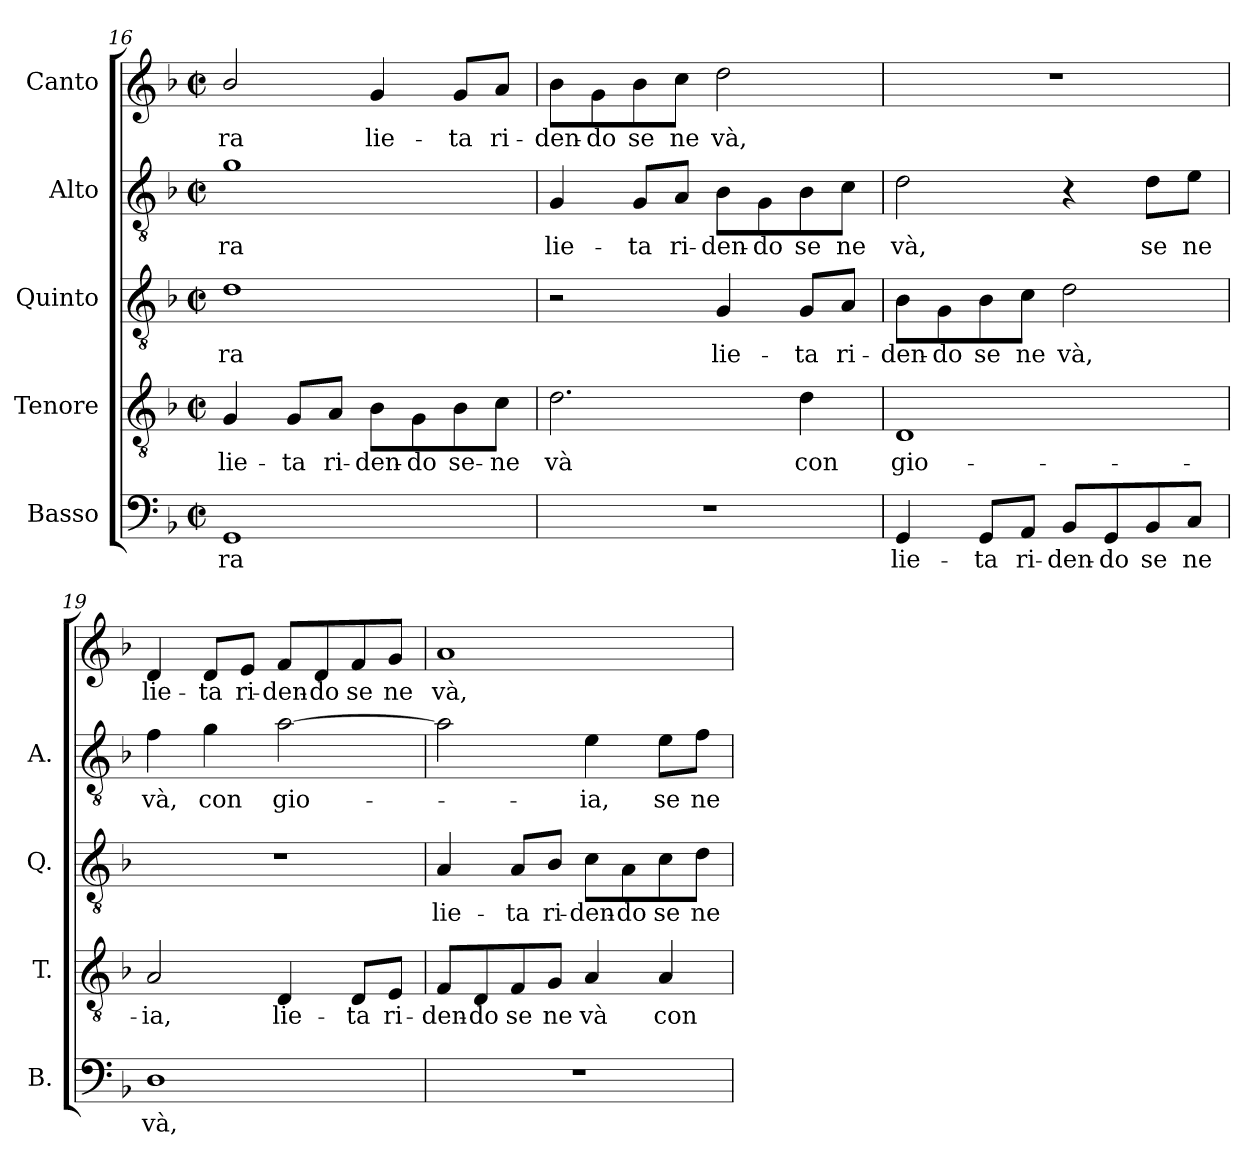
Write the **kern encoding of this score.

**kern	**text	**kern	**text	**kern	**text	**kern	**text	**kern	**text
*part5	*part5	*part4	*part4	*part3	*part3	*part2	*part2	*part1	*part1
*staff5	*staff5	*staff4	*staff4	*staff3	*staff3	*staff2	*staff2	*staff1	*staff1
*I"Basso	*	*I"Tenore	*	*I"Quinto	*	*I"Alto	*	*I"Canto	*
*I'B.	*	*I'T.	*	*I'Q.	*	*I'A.	*	*	*
*clefF4	*	*clefGv2	*	*clefGv2	*	*clefGv2	*	*clefG2	*
*	*	*ITrd7c12	*	*ITrd7c12	*	*ITrd7c12	*	*	*
*k[b-]	*	*k[b-]	*	*k[b-]	*	*k[b-]	*	*k[b-]	*
*F:	*	*F:	*	*F:	*	*F:	*	*F:	*
*M2/2	*	*M2/2	*	*M2/2	*	*M2/2	*	*M2/2	*
*met(c|)	*	*met(c|)	*	*met(c|)	*	*met(c|)	*	*met(c|)	*
=16	=16	=16	=16	=16	=16	=16	=16	=16	=16
!	!LO:LY:b:color=#000000	!	!	!	!	!	!	!	!
!	!	!	!LO:LY:b:color=#000000	!	!	!	!	!	!
!	!	!	!	!	!LO:LY:b:color=#000000	!	!	!	!
!	!	!	!	!	!	!	!LO:LY:b:color=#000000	!	!
!	!	!	!	!	!	!	!	!	!LO:LY:b:color=#000000
1GGi	-ra	4GGi/	lie-	1Di	-ra	1Gi	-ra	2b-i/	-ra
!	!	!	!LO:LY:b:color=#000000	!	!	!	!	!	!
.	.	8GGi/L	-ta	.	.	.	.	.	.
!	!	!	!LO:LY:b:color=#000000	!	!	!	!	!	!
.	.	8AAi/J	ri-	.	.	.	.	.	.
!	!	!	!LO:LY:b:color=#000000	!	!	!	!	!	!
!	!	!	!	!	!	!	!	!	!LO:LY:b:color=#000000
.	.	8BB-i\L	-den-	.	.	.	.	4gi/	lie-
!	!	!	!LO:LY:b:color=#000000	!	!	!	!	!	!
.	.	8GGi\	-do	.	.	.	.	.	.
!	!	!	!LO:LY:b:color=#000000	!	!	!	!	!	!
!	!	!	!	!	!	!	!	!	!LO:LY:b:color=#000000
.	.	8BB-i\	se-	.	.	.	.	8gi/L	-ta
!	!	!	!LO:LY:b:color=#000000	!	!	!	!	!	!
!	!	!	!	!	!	!	!	!	!LO:LY:b:color=#000000
.	.	8Ci\J	-ne	.	.	.	.	8ai/J	ri-
=17	=17	=17	=17	=17	=17	=17	=17	=17	=17
!	!	!	!LO:LY:b:color=#000000	!	!	!	!	!	!
!	!	!	!	!	!	!	!LO:LY:b:color=#000000	!	!
!	!	!	!	!	!	!	!	!	!LO:LY:b:color=#000000
1r	.	2.Di\	và	2r	.	4GGi/	lie-	8b-i\L	-den-
!	!	!	!	!	!	!	!	!	!LO:LY:b:color=#000000
.	.	.	.	.	.	.	.	8gi\	-do
!	!	!	!	!	!	!	!LO:LY:b:color=#000000	!	!
!	!	!	!	!	!	!	!	!	!LO:LY:b:color=#000000
.	.	.	.	.	.	8GGi/L	-ta	8b-i\	se
!	!	!	!	!	!	!	!LO:LY:b:color=#000000	!	!
!	!	!	!	!	!	!	!	!	!LO:LY:b:color=#000000
.	.	.	.	.	.	8AAi/J	ri-	8cci\J	ne
!	!	!	!	!	!LO:LY:b:color=#000000	!	!	!	!
!	!	!	!	!	!	!	!LO:LY:b:color=#000000	!	!
!	!	!	!	!	!	!	!	!	!LO:LY:b:color=#000000
.	.	.	.	4GGi/	lie-	8BB-i\L	-den-	2ddi\	và,
!	!	!	!	!	!	!	!LO:LY:b:color=#000000	!	!
.	.	.	.	.	.	8GGi\	-do	.	.
!	!	!	!LO:LY:b:color=#000000	!	!	!	!	!	!
!	!	!	!	!	!LO:LY:b:color=#000000	!	!	!	!
!	!	!	!	!	!	!	!LO:LY:b:color=#000000	!	!
.	.	4Di\	con	8GGi/L	-ta	8BB-i\	se	.	.
!	!	!	!	!	!LO:LY:b:color=#000000	!	!	!	!
!	!	!	!	!	!	!	!LO:LY:b:color=#000000	!	!
.	.	.	.	8AAi/J	ri-	8Ci\J	ne	.	.
!!LO:PB:g=z
=18	=18	=18	=18	=18	=18	=18	=18	=18	=18
!	!LO:LY:b:color=#000000	!	!	!	!	!	!	!	!
!	!	!	!LO:LY:b:color=#000000	!	!	!	!	!	!
!	!	!	!	!	!LO:LY:b:color=#000000	!	!	!	!
!	!	!	!	!	!	!	!LO:LY:b:color=#000000	!	!
4GGi/	lie-	1DDi	gio-	8BB-i\L	-den-	2Di\	và,	1r	.
!	!	!	!	!	!LO:LY:b:color=#000000	!	!	!	!
.	.	.	.	8GGi\	-do	.	.	.	.
!	!LO:LY:b:color=#000000	!	!	!	!	!	!	!	!
!	!	!	!	!	!LO:LY:b:color=#000000	!	!	!	!
8GGi/L	-ta	.	.	8BB-i\	se	.	.	.	.
!	!LO:LY:b:color=#000000	!	!	!	!	!	!	!	!
!	!	!	!	!	!LO:LY:b:color=#000000	!	!	!	!
8AAi/J	ri-	.	.	8Ci\J	ne	.	.	.	.
!	!LO:LY:b:color=#000000	!	!	!	!	!	!	!	!
!	!	!	!	!	!LO:LY:b:color=#000000	!	!	!	!
8BB-i/L	-den-	.	.	2Di\	và,	4r	.	.	.
!	!LO:LY:b:color=#000000	!	!	!	!	!	!	!	!
8GGi/	-do	.	.	.	.	.	.	.	.
!	!LO:LY:b:color=#000000	!	!	!	!	!	!	!	!
!	!	!	!	!	!	!	!LO:LY:b:color=#000000	!	!
8BB-i/	se	.	.	.	.	8Di\L	se	.	.
!	!LO:LY:b:color=#000000	!	!	!	!	!	!	!	!
!	!	!	!	!	!	!	!LO:LY:b:color=#000000	!	!
8Ci/J	ne	.	.	.	.	8Ei\J	ne	.	.
=19	=19	=19	=19	=19	=19	=19	=19	=19	=19
!	!LO:LY:b:color=#000000	!	!	!	!	!	!	!	!
!	!	!	!LO:LY:b:color=#000000	!	!	!	!	!	!
!	!	!	!	!	!	!	!LO:LY:b:color=#000000	!	!
!	!	!	!	!	!	!	!	!	!LO:LY:b:color=#000000
1Di	và,	2AAi/	-ia,	1r	.	4Fi\	và,	4di/	lie-
!	!	!	!	!	!	!	!LO:LY:b:color=#000000	!	!
!	!	!	!	!	!	!	!	!	!LO:LY:b:color=#000000
.	.	.	.	.	.	4Gi\	con	8di/L	-ta
!	!	!	!	!	!	!	!	!	!LO:LY:b:color=#000000
.	.	.	.	.	.	.	.	8ei/J	ri-
!	!	!	!LO:LY:b:color=#000000	!	!	!	!	!	!
!	!	!	!	!	!	!	!LO:LY:b:color=#000000	!	!
!	!	!	!	!	!	!	!	!	!LO:LY:b:color=#000000
.	.	4DDi/	lie-	.	.	[2Ai\	gio-	8fi/L	-den-
!	!	!	!	!	!	!	!	!	!LO:LY:b:color=#000000
.	.	.	.	.	.	.	.	8di/	-do
!	!	!	!LO:LY:b:color=#000000	!	!	!	!	!	!
!	!	!	!	!	!	!	!	!	!LO:LY:b:color=#000000
.	.	8DDi/L	-ta	.	.	.	.	8fi/	se
!	!	!	!LO:LY:b:color=#000000	!	!	!	!	!	!
!	!	!	!	!	!	!	!	!	!LO:LY:b:color=#000000
.	.	8EEi/J	ri-	.	.	.	.	8gi/J	ne
=20	=20	=20	=20	=20	=20	=20	=20	=20	=20
!	!	!	!LO:LY:b:color=#000000	!	!	!	!	!	!
!	!	!	!	!	!LO:LY:b:color=#000000	!	!	!	!
!	!	!	!	!	!	!	!	!	!LO:LY:b:color=#000000
1r	.	8FFi/L	-den-	4AAi/	lie-	2Ai\]	.	1ai	và,
!	!	!	!LO:LY:b:color=#000000	!	!	!	!	!	!
.	.	8DDi/	-do	.	.	.	.	.	.
!	!	!	!LO:LY:b:color=#000000	!	!	!	!	!	!
!	!	!	!	!	!LO:LY:b:color=#000000	!	!	!	!
.	.	8FFi/	se	8AAi/L	-ta	.	.	.	.
!	!	!	!LO:LY:b:color=#000000	!	!	!	!	!	!
!	!	!	!	!	!LO:LY:b:color=#000000	!	!	!	!
.	.	8GGi/J	ne	8BB-i/J	ri-	.	.	.	.
!	!	!	!LO:LY:b:color=#000000	!	!	!	!	!	!
!	!	!	!	!	!LO:LY:b:color=#000000	!	!	!	!
!	!	!	!	!	!	!	!LO:LY:b:color=#000000	!	!
.	.	4AAi/	và	8Ci\L	-den-	4Ei\	-ia,	.	.
!	!	!	!	!	!LO:LY:b:color=#000000	!	!	!	!
.	.	.	.	8AAi\	-do	.	.	.	.
!	!	!	!LO:LY:b:color=#000000	!	!	!	!	!	!
!	!	!	!	!	!LO:LY:b:color=#000000	!	!	!	!
!	!	!	!	!	!	!	!LO:LY:b:color=#000000	!	!
.	.	4AAi/	con	8Ci\	se	8Ei\L	se	.	.
!	!	!	!	!	!LO:LY:b:color=#000000	!	!	!	!
!	!	!	!	!	!	!	!LO:LY:b:color=#000000	!	!
.	.	.	.	8Di\J	ne	8Fi\J	ne	.	.
=	=	=	=	=	=	=	=	=	=
*-	*-	*-	*-	*-	*-	*-	*-	*-	*-
